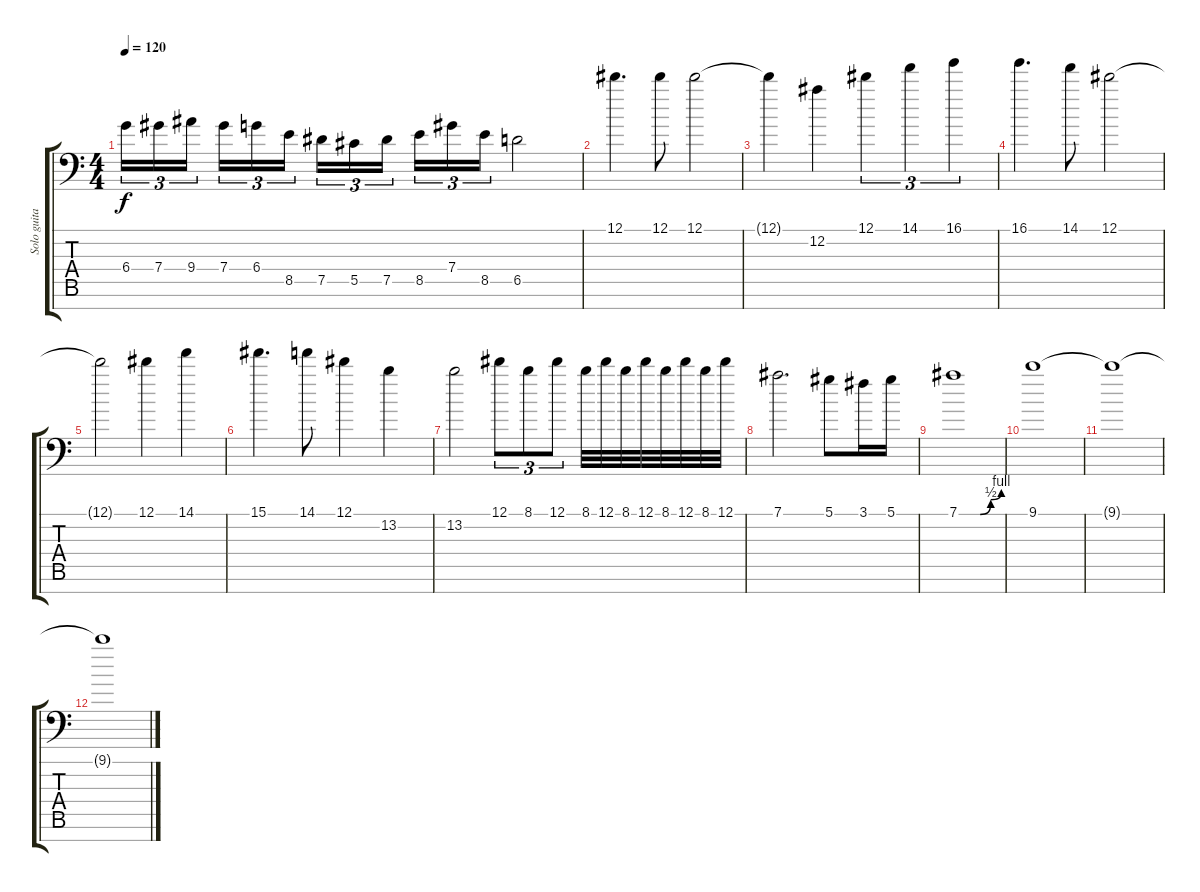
\track ("Solo guitar" "Solo guita") {instrument distortionguitar}
\staff {score tabs}
\tuning (Eb4 Bb3 Gb3 Db3 Ab2 Eb2 Bb1) {hide}
\ts (4 4)
\tempo 120
\clef f4
\ks c
6.4.16{tu (3 2) dy f} 7.4.16{tu (3 2)} 9.4.16{tu (3 2) beam splitsecondary} 7.4.16{tu (3 2)} 6.4.16{tu (3 2)} 8.5.16{tu (3 2)} 7.5.16{tu (3 2)} 5.5.16{tu (3 2)} 7.5.16{tu (3 2) beam splitsecondary} 8.5.16{tu (3 2)} 7.4.16{tu (3 2)} 8.5.16{tu (3 2)} 6.5.2 |
12.1.4{d} 12.1.8 12.1.2 |
12.1{t}.4 12.2.4 12.1.4{tu (3 2)} 14.1.4{tu (3 2)} 16.1.4{tu (3 2)} |
16.1.4{d} 14.1.8 12.1.2 |
12.1{t}.2 12.1.4 14.1.4 |
15.1.4{d} 14.1.8 12.1.4 13.2.4 |
13.2.2 12.1.8{tu (3 2)} 8.1.8{tu (3 2)} 12.1.8{tu (3 2)} 8.1.32 12.1.32 8.1.32 12.1.32 8.1.32 12.1.32 8.1.32 12.1.32 |
7.1.2{d} 5.1.8 3.1.16 5.1.16 |
7.1{be (custom 0 0 15 0 30 0 45 2 60 4)}.1 |
9.1.1 |
9.1{t}.1 |
9.1{t}.1
